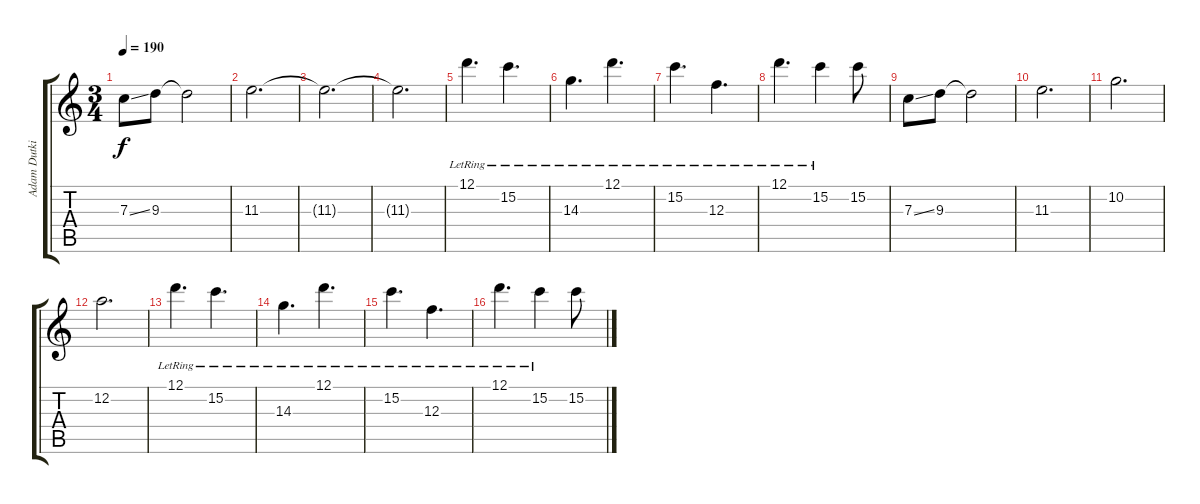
\track ("Adam Dutkiewicz" "Adam Dutki") {instrument overdrivenguitar}
\staff {score tabs}
\tuning (D4 A3 F3 C3 G2 C2) {hide}
\ts (3 4)
\tempo 190
\clef g2
\ks c
7.3{ss}.8{dy f} 9.3.8 9.3{t}.2 |
11.3.2{d} |
11.3{t}.2{d} |
11.3{t}.2{d} |
12.1{lr}.4{d} 15.2{lr}.4{d} |
14.3{lr}.4{d} 12.1{lr}.4{d} |
15.2{lr}.4{d} 12.3{lr}.4{d} |
12.1{lr}.4{d} 15.2{lr}.4 15.2.8 |
7.3{ss}.8 9.3.8 9.3{t}.2 |
11.3.2{d} |
10.2.2{d} |
12.2.2{d} |
12.1{lr}.4{d} 15.2{lr}.4{d} |
14.3{lr}.4{d} 12.1{lr}.4{d} |
15.2{lr}.4{d} 12.3{lr}.4{d} |
12.1{lr}.4{d} 15.2{lr}.4 15.2.8
